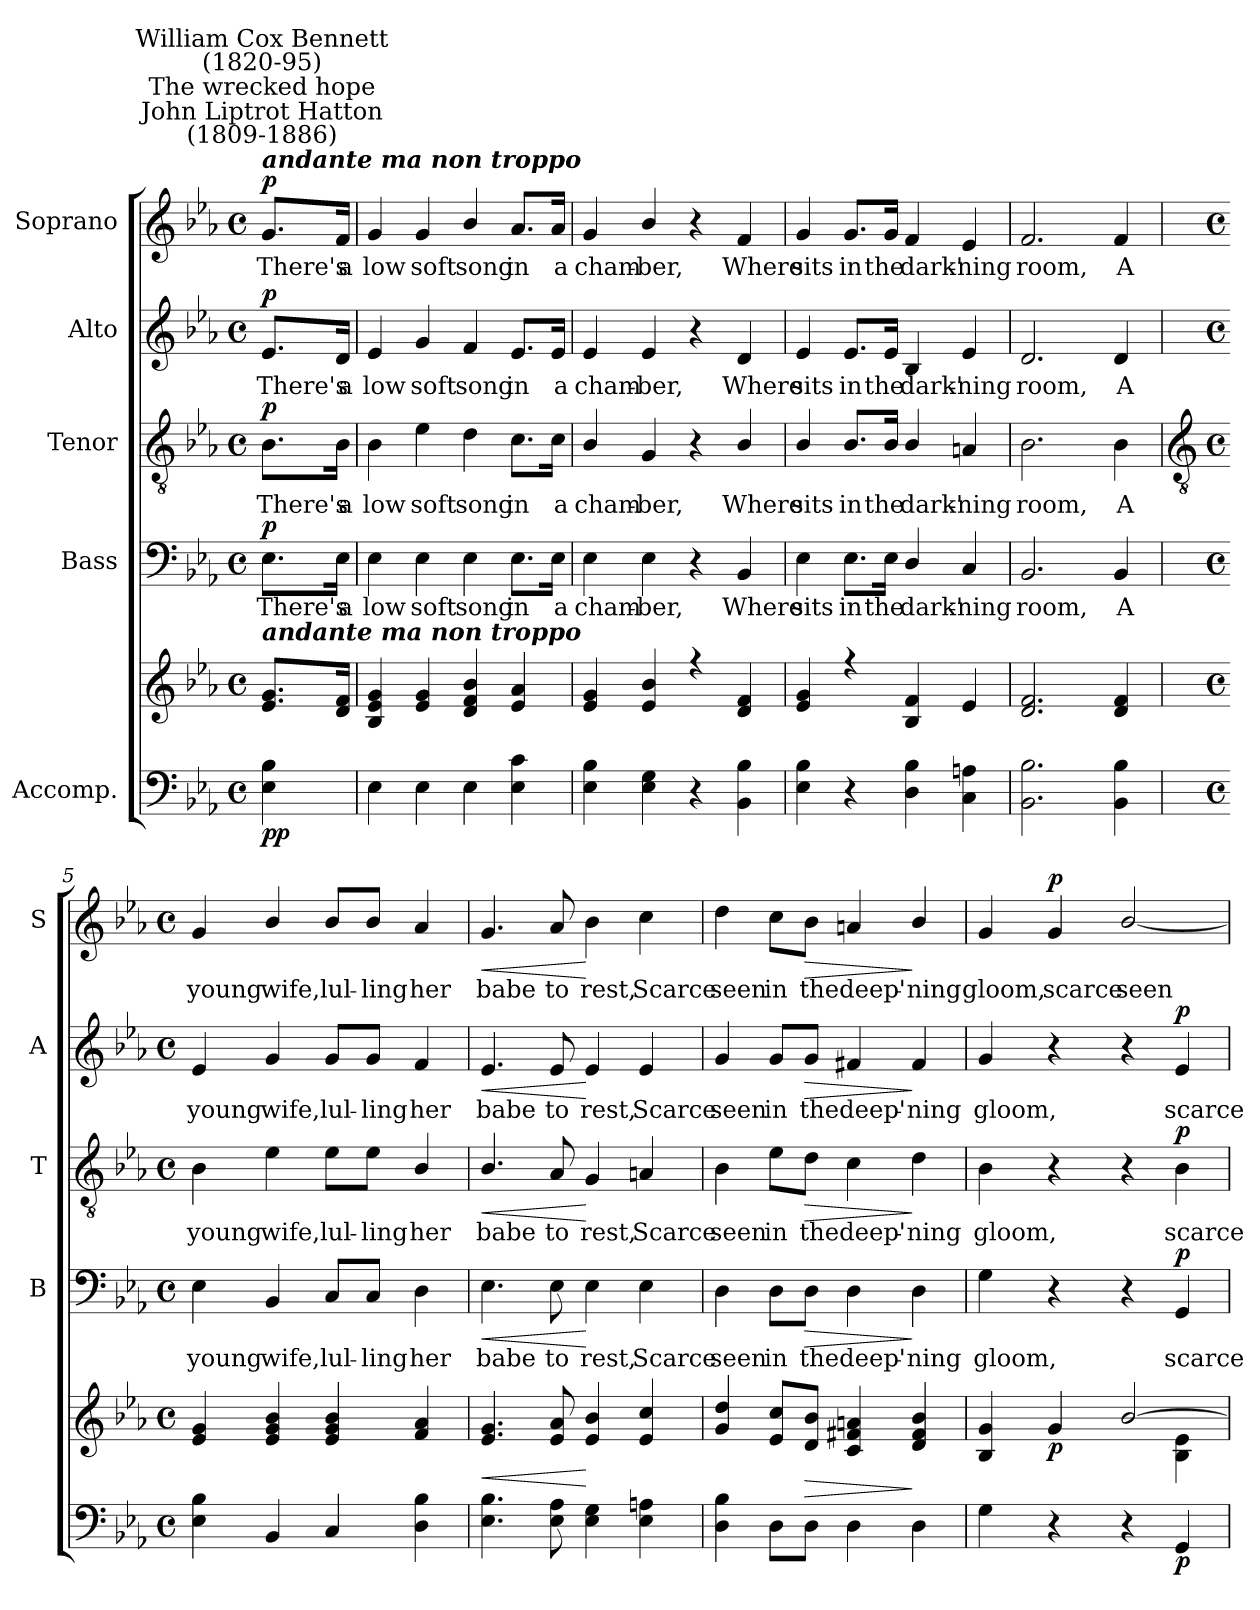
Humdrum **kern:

**kern	**kern	**dynam	**kern	**text	**dynam	**kern	**text	**dynam	**kern	**text	**dynam	**kern	**text	**dynam
*part5	*part5	*part5	*part4	*part4	*part4	*part3	*part3	*part3	*part2	*part2	*part2	*part1	*part1	*part1
*staff6	*staff5	*staff5/6	*staff4	*staff4	*staff4	*staff3	*staff3	*staff3	*staff2	*staff2	*staff2	*staff1	*staff1	*staff1
*I"Accomp.	*	*	*I"Bass	*	*	*I"Tenor	*	*	*I"Alto	*	*	*I"Soprano	*	*
*	*	*	*I'B	*	*	*I'T	*	*	*I'A	*	*	*I'S	*	*
*clefF4	*clefG2	*	*clefF4	*	*	*clefGv2	*	*	*clefG2	*	*	*clefG2	*	*
*k[b-e-a-]	*k[b-e-a-]	*	*k[b-e-a-]	*	*	*k[b-e-a-]	*	*	*k[b-e-a-]	*	*	*k[b-e-a-]	*	*
*E-:	*E-:	*	*E-:	*	*	*E-:	*	*	*E-:	*	*	*E-:	*	*
*M4/4	*M4/4	*	*M4/4	*	*	*M4/4	*	*	*M4/4	*	*	*M4/4	*	*
*met(c)	*met(c)	*	*met(c)	*	*	*met(c)	*	*	*met(c)	*	*	*met(c)	*	*
=	=	=	=	=	=	=	=	=	=	=	=	=	=	=
*	*^	*	*	*	*	*	*	*	*	*	*	*	*	*
!	!	!	!	!	!	!	!	!	!	!	!	!	!LO:TX:a:Bi:t=andante ma non troppo	!	!
!	!	!	!	!	!	!	!	!	!	!	!	!	!LO:TX:a:cj:t=John Liptrot Hatton\n(1809-1886)	!	!
!	!	!	!	!	!	!	!	!	!	!	!	!	!LO:TX:a:cj:t=The wrecked hope	!	!
!	!	!	!	!	!	!	!	!	!	!	!	!	!LO:TX:a:cj:t=William Cox Bennett\n(1820-95)	!	!
!	!LO:TX:a:Bi:t=andante ma non troppo	!	!	!	!	!	!	!	!	!	!	!	!	!	!
!	!	!	!LO:DY:b=2	!	!LO:LY:b	!	!	!LO:LY:b	!	!	!LO:LY:b	!	!	!LO:LY:b	!
!	!	!	!LO:DY:n=1:b	!	!	!LO:DY:b	!	!	!LO:DY:b	!	!	!LO:DY:b	!	!	!LO:DY:b
4E-\ 4B-\	8.e- 8.gL	4ryy	p p	8.E-\L	There's	p	8.B-\L	There's	p	8.e-/L	There's	p	8.g/L	There's	p
!	!	!	!	!	!LO:LY:b	!	!	!LO:LY:b	!	!	!LO:LY:b	!	!	!LO:LY:b	!
.	16d 16fJ	.	.	16E-\Jk	a	.	16B-\Jk	a	.	16d/Jk	a	.	16f/Jk	a	.
=1	=1	=1	=1	=1	=1	=1	=1	=1	=1	=1	=1	=1	=1	=1	=1
!	!	!	!	!	!LO:LY:b	!	!	!LO:LY:b	!	!	!LO:LY:b	!	!	!LO:LY:b	!
4E-	4B- 4e- 4g	1ryy	.	4E-	low	.	4B-	low	.	4e-	low	.	4g	low	.
!	!	!	!	!	!LO:LY:b	!	!	!LO:LY:b	!	!	!LO:LY:b	!	!	!LO:LY:b	!
4E-	4e- 4g	.	.	4E-	soft	.	4e-	soft	.	4g	soft	.	4g	soft	.
!	!	!	!	!	!LO:LY:b	!	!	!LO:LY:b	!	!	!LO:LY:b	!	!	!LO:LY:b	!
4E-	4d/ 4f/ 4b-/	.	.	4E-	song	.	4d	song	.	4f	song	.	4b-/	song	.
!	!	!	!	!	!LO:LY:b	!	!	!LO:LY:b	!	!	!LO:LY:b	!	!	!LO:LY:b	!
4E- 4c	4e- 4a-	.	.	8.E-\L	in	.	8.c\L	in	.	8.e-/L	in	.	8.a-/L	in	.
!	!	!	!	!	!LO:LY:b	!	!	!LO:LY:b	!	!	!LO:LY:b	!	!	!LO:LY:b	!
.	.	.	.	16E-\Jk	a	.	16c\Jk	a	.	16e-/Jk	a	.	16a-/Jk	a	.
=2	=2	=2	=2	=2	=2	=2	=2	=2	=2	=2	=2	=2	=2	=2	=2
!	!	!	!	!	!LO:LY:b	!	!	!LO:LY:b	!	!	!LO:LY:b	!	!	!LO:LY:b	!
4E- 4B-	4e- 4g	1ryy	.	4E-	cham-	.	4B-/	cham-	.	4e-	cham-	.	4g	cham-	.
!	!	!	!	!	!LO:LY:b	!	!	!LO:LY:b	!	!	!LO:LY:b	!	!	!LO:LY:b	!
4E- 4G	4e-/ 4b-/	.	.	4E-	-ber,	.	4G	-ber,	.	4e-	-ber,	.	4b-/	-ber,	.
4r	4r	.	.	4r	.	.	4r	.	.	4r	.	.	4r	.	.
!	!	!	!	!	!LO:LY:b	!	!	!LO:LY:b	!	!	!LO:LY:b	!	!	!LO:LY:b	!
4BB- 4B-	4d 4f	.	.	4BB-	Where	.	4B-/	Where	.	4d	Where	.	4f	Where	.
=3	=3	=3	=3	=3	=3	=3	=3	=3	=3	=3	=3	=3	=3	=3	=3
!	!	!	!	!	!LO:LY:b	!	!	!LO:LY:b	!	!	!LO:LY:b	!	!	!LO:LY:b	!
4E- 4B-	4e- 4g	1ryy	.	4E-	sits	.	4B-/	sits	.	4e-	sits	.	4g	sits	.
!	!	!	!	!	!LO:LY:b	!	!	!LO:LY:b	!	!	!LO:LY:b	!	!	!LO:LY:b	!
4r	4r	.	.	8.E-\L	in	.	8.B-/L	in	.	8.e-/L	in	.	8.g/L	in	.
!	!	!	!	!	!LO:LY:b	!	!	!LO:LY:b	!	!	!LO:LY:b	!	!	!LO:LY:b	!
.	.	.	.	16E-\Jk	the	.	16B-/Jk	the	.	16e-/Jk	the	.	16g/Jk	the	.
!	!	!	!	!	!LO:LY:b	!	!	!LO:LY:b	!	!	!LO:LY:b	!	!	!LO:LY:b	!
4D\ 4B-\	4B- 4f	.	.	4D/	dark'-	.	4B-/	dark'-	.	4B-	dark'-	.	4f	dark'-	.
!	!	!	!	!	!LO:LY:b	!	!	!LO:LY:b	!	!	!LO:LY:b	!	!	!LO:LY:b	!
4C 4An	4e-	.	.	4C	-ning	.	4An	-ning	.	4e-	-ning	.	4e-	-ning	.
=4	=4	=4	=4	=4	=4	=4	=4	=4	=4	=4	=4	=4	=4	=4	=4
!	!	!	!	!	!LO:LY:b	!	!	!LO:LY:b	!	!	!LO:LY:b	!	!	!LO:LY:b	!
2.BB- 2.B-	2.d 2.f	1ryy	.	2.BB-	room,	.	2.B-	room,	.	2.d	room,	.	2.f	room,	.
!	!	!	!	!	!LO:LY:b	!	!	!LO:LY:b	!	!	!LO:LY:b	!	!	!LO:LY:b	!
4BB- 4B-	4d 4f	.	.	4BB-	A	.	4B-	A	.	4d	A	.	4f	A	.
!!LO:LB:g=z
=5	=5	=5	=5	=5	=5	=5	=5	=5	=5	=5	=5	=5	=5	=5	=5
*	*	*	*	*	*	*	*clefGv2	*	*	*	*	*	*	*	*
*M4/4	*M4/4	*	*	*M4/4	*	*	*M4/4	*	*	*M4/4	*	*	*M4/4	*	*
*met(c)	*met(c)	*	*	*met(c)	*	*	*met(c)	*	*	*met(c)	*	*	*met(c)	*	*
!	!	!	!	!	!LO:LY:b	!	!	!LO:LY:b	!	!	!LO:LY:b	!	!	!LO:LY:b	!
4E- 4B-	4e- 4g	1ryy	.	4E-	young	.	4B-	young	.	4e-	young	.	4g	young	.
!	!	!	!	!	!LO:LY:b	!	!	!LO:LY:b	!	!	!LO:LY:b	!	!	!LO:LY:b	!
4BB-	4e-/ 4g/ 4b-/	.	.	4BB-	wife,	.	4e-	wife,	.	4g	wife,	.	4b-/	wife,	.
!	!	!	!	!	!LO:LY:b	!	!	!LO:LY:b	!	!	!LO:LY:b	!	!	!LO:LY:b	!
4C	4e-/ 4g/ 4b-/	.	.	8C/L	lul-	.	8e-\L	lul-	.	8g/L	lul-	.	8b-/L	lul-	.
!	!	!	!	!	!LO:LY:b	!	!	!LO:LY:b	!	!	!LO:LY:b	!	!	!LO:LY:b	!
.	.	.	.	8C/J	-ling	.	8e-\J	-ling	.	8g/J	-ling	.	8b-/J	-ling	.
!	!	!	!	!	!LO:LY:b	!	!	!LO:LY:b	!	!	!LO:LY:b	!	!	!LO:LY:b	!
4D 4B-	4f 4a-	.	.	4D	her	.	4B-/	her	.	4f	her	.	4a-	her	.
=6	=6	=6	=6	=6	=6	=6	=6	=6	=6	=6	=6	=6	=6	=6	=6
!	!	!	!LO:HP:b	!	!LO:LY:b	!LO:HP:b	!	!LO:LY:b	!LO:HP:b	!	!LO:LY:b	!LO:HP:b	!	!LO:LY:b	!LO:HP:b
4.E- 4.B-	4.e- 4.g	1ryy	<	4.E-	babe	<	4.B-/	babe	<	4.e-	babe	<	4.g	babe	<
!	!	!	!	!	!LO:LY:b	!	!	!LO:LY:b	!	!	!LO:LY:b	!	!	!LO:LY:b	!
8E- 8A-	8e- 8a-	.	.	8E-	to	.	8A-	to	.	8e-	to	.	8a-	to	.
!	!	!	!	!	!LO:LY:b	!	!	!LO:LY:b	!	!	!LO:LY:b	!	!	!LO:LY:b	!
4E- 4G	4e- 4b-	.	[	4E-	rest,	[	4G	rest,	[	4e-	rest,	[	4b-	rest,	[
!	!	!	!	!	!LO:LY:b	!	!	!LO:LY:b	!	!	!LO:LY:b	!	!	!LO:LY:b	!
4E- 4An	4e- 4cc	.	.	4E-	Scarce	.	4An	Scarce	.	4e-	Scarce	.	4cc	Scarce	.
=7	=7	=7	=7	=7	=7	=7	=7	=7	=7	=7	=7	=7	=7	=7	=7
!	!	!	!	!	!LO:LY:b	!	!	!LO:LY:b	!	!	!LO:LY:b	!	!	!LO:LY:b	!
4D 4B-	4g 4dd	1ryy	.	4D	seen	.	4B-	seen	.	4g	seen	.	4dd	seen	.
!	!	!	!	!	!LO:LY:b	!	!	!LO:LY:b	!	!	!LO:LY:b	!	!	!LO:LY:b	!
8DL	8e- 8ccL	.	.	8D\L	in	.	8e-\L	in	.	8g/L	in	.	8cc\L	in	.
!	!	!	!LO:HP:b	!	!LO:LY:b	!LO:HP:b	!	!LO:LY:b	!LO:HP:b	!	!LO:LY:b	!LO:HP:b	!	!LO:LY:b	!LO:HP:b
8DJ	8d/ 8b-/J	.	>	8D\J	the	>	8d\J	the	>	8g/J	the	>	8b-\J	the	>
!	!	!	!	!	!LO:LY:b	!	!	!LO:LY:b	!	!	!LO:LY:b	!	!	!LO:LY:b	!
4D	4c 4f#X 4an	.	.	4D	deep'-	.	4c	deep'-	.	4f#X	deep'-	.	4an	deep'-	.
!	!	!	!	!	!LO:LY:b	!	!	!LO:LY:b	!	!	!LO:LY:b	!	!	!LO:LY:b	!
4D	4d/ 4f#/ 4b-/	.	]	4D	-ning	]	4d	-ning	]	4f#	-ning	]	4b-/	-ning	]
=8	=8	=8	=8	=8	=8	=8	=8	=8	=8	=8	=8	=8	=8	=8	=8
!	!	!	!	!	!LO:LY:b	!	!	!LO:LY:b	!	!	!LO:LY:b	!	!	!LO:LY:b	!
4G	4B- 4g	2.ryy	.	4G	gloom,	.	4B-	gloom,	.	4g	gloom,	.	4g	gloom,	.
!	!	!	!LO:DY:b	!	!	!	!	!	!	!	!	!	!	!LO:LY:b	!LO:DY:b
4r	4g	.	p	4r	.	.	4r	.	.	4r	.	.	4g	scarce	p
!	!	!	!	!	!	!	!	!	!	!	!	!	!	!LO:LY:b	!
4r	[2b-/	.	.	4r	.	.	4r	.	.	4r	.	.	[2b-/	seen	.
!	!	!	!LO:DY:b=2	!	!LO:LY:b	!LO:DY:b	!	!LO:LY:b	!LO:DY:b	!	!LO:LY:b	!LO:DY:b	!	!	!
4GG	.	4B-\ 4e-\	p	4GG	scarce	p	4B-	scarce	p	4e-	scarce	p	.	.	.
*	*v	*v	*	*	*	*	*	*	*	*	*	*	*	*	*
=	=	=	=	=	=	=	=	=	=	=	=	=	=	=
*-	*-	*-	*-	*-	*-	*-	*-	*-	*-	*-	*-	*-	*-	*-
